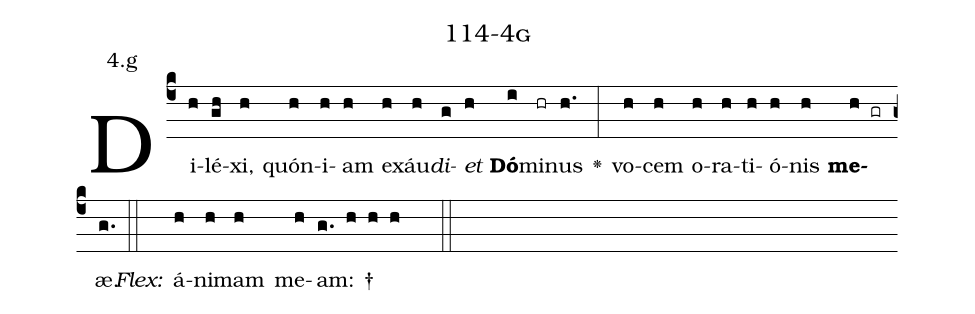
name: 114-4g;
annotation: 4.g;
%%
(c4)Di(h)lé(gh)xi,(h) quón(h)i(h)am(h) ex(h)áu(h)<i>di</i>(g)<i>et</i>(h) <b>Dó</b>(i)mi(hr)nus(h.) <v>\greheightstar</v>(:) vo(h)cem(h) o(h)ra(h)ti(h)ó(h)nis(h) <b>me</b>(h gr)æ.(g.) (::)
<i>Flex:</i>()  á(h)ni(h)mam(h) me(h)am: †(g. h h h  ::)

%E(h) u(h) o(h) u(h) a(h) e.(g.) (::)
